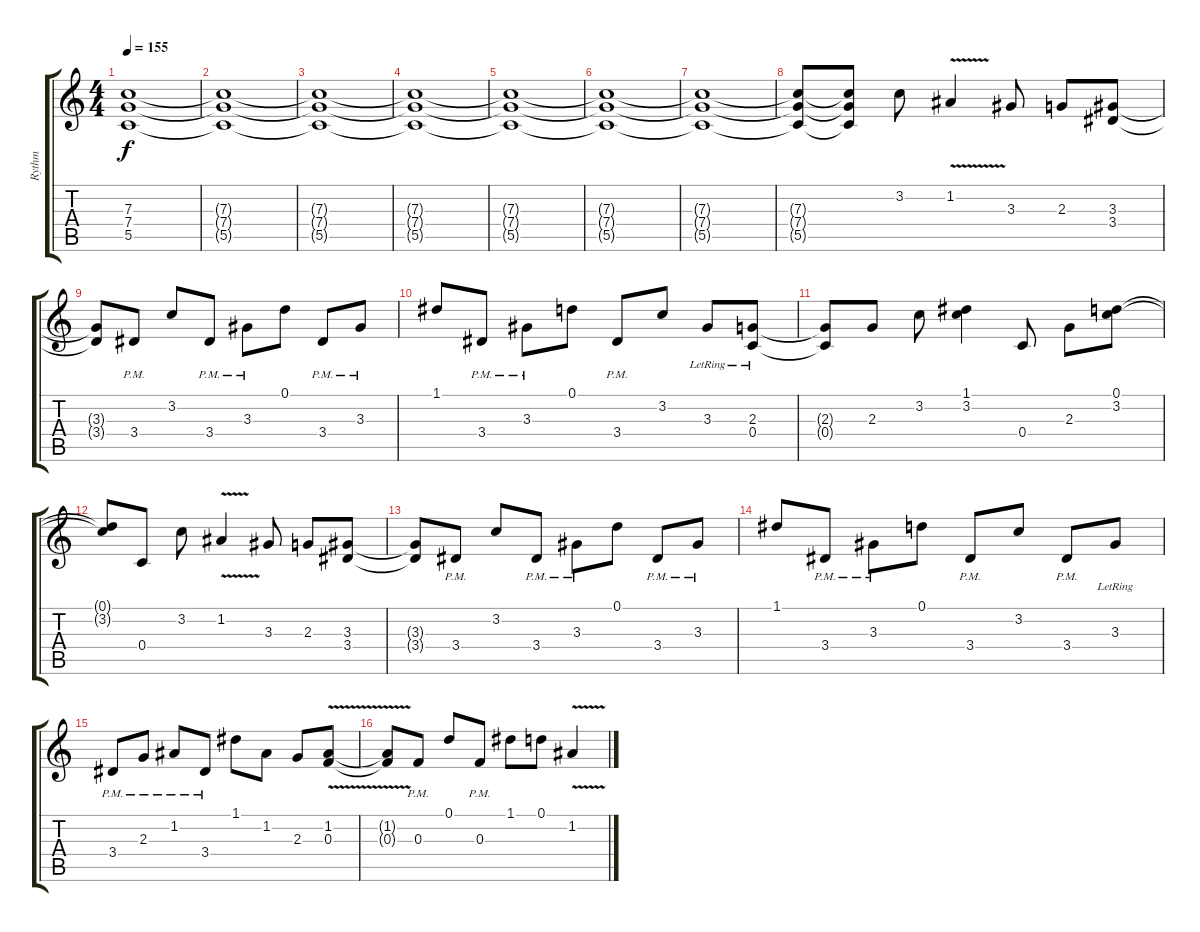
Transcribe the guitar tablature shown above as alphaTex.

\track ("Rythm" "Rythm") {instrument distortionguitar}
\staff {score tabs}
\tuning (D4 A3 F3 C3 G2 C2) {hide}
\ts (4 4)
\tempo 155
\clef g2
\ks c
(7.3 7.4 5.5).1{dy f instrument distortionguitar} |
(7.3{t} 7.4{t} 5.5{t}).1 |
(7.3{t} 7.4{t} 5.5{t}).1 |
(7.3{t} 7.4{t} 5.5{t}).1 |
(7.3{t} 7.4{t} 5.5{t}).1 |
(7.3{t} 7.4{t} 5.5{t}).1 |
(7.3{t} 7.4{t} 5.5{t}).1 |
(7.3{t} 7.4{t} 5.5{t}).8 (7.3{t} 7.4{t} 5.5{t}).8 3.2.8 1.2{v}.4 3.3.8 2.3.8 (3.3 3.4).8 |
(3.3{t} 3.4{t}).8 3.4{pm}.8 3.2.8 3.4{pm}.8 3.3{pm}.8 0.1.8 3.4{pm}.8 3.3{pm}.8 |
1.1.8 3.4{pm}.8 3.3{pm}.8 0.1.8 3.4{pm}.8 3.2.8 3.3{lr}.8 (2.3{lr} 0.4{lr}).8 |
(2.3{t} 0.4{t}).8 2.3.8 3.2.8 (1.1 3.2).4 0.4.8 2.3.8 (0.1 3.2).8 |
(0.1{t} 3.2{t}).8 0.4.8 3.2.8 1.2{v}.4 3.3.8 2.3.8 (3.3 3.4).8 |
(3.3{t} 3.4{t}).8 3.4{pm}.8 3.2.8 3.4{pm}.8 3.3{pm}.8 0.1.8 3.4{pm}.8 3.3{pm}.8 |
1.1.8 3.4{pm}.8 3.3{pm}.8 0.1.8 3.4{pm}.8 3.2.8 3.4{pm}.8 3.3{lr}.8 |
3.4{pm}.8 2.3{pm}.8 1.2{pm}.8 3.4{pm}.8 1.1.8 1.2.8 2.3.8 (1.2{v} 0.3{v}).8 |
(1.2{t} 0.3{t}).8 0.3{pm}.8 0.1.8 0.3{pm}.8 1.1.8 0.1.8 1.2{v}.4
